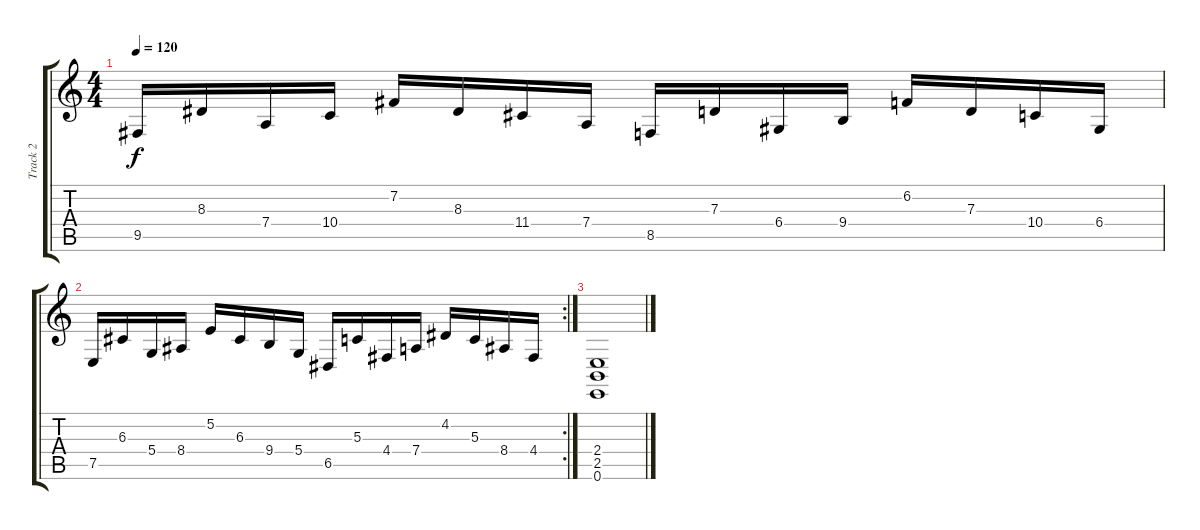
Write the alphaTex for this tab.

\track ("Track 2" "Track 2") {instrument sitar}
\staff {score tabs}
\tuning (E4 B3 G3 D3 A2 E2) {hide}
\ts (4 4)
\tempo 120
\clef g2
\ks c
9.5.16{dy f} 8.3.16 7.4.16 10.4.16 7.2.16 8.3.16 11.4.16 7.4.16 8.5.16 7.3.16 6.4.16 9.4.16 6.2.16 7.3.16 10.4.16 6.4.16 |
\rc 2
7.5.16 6.3.16 5.4.16 8.4.16 5.2.16 6.3.16 9.4.16 5.4.16 6.5.16 5.3.16 4.4.16 7.4.16 4.2.16 5.3.16 8.4.16 4.4.16 |
(2.4 2.5 0.6).1
